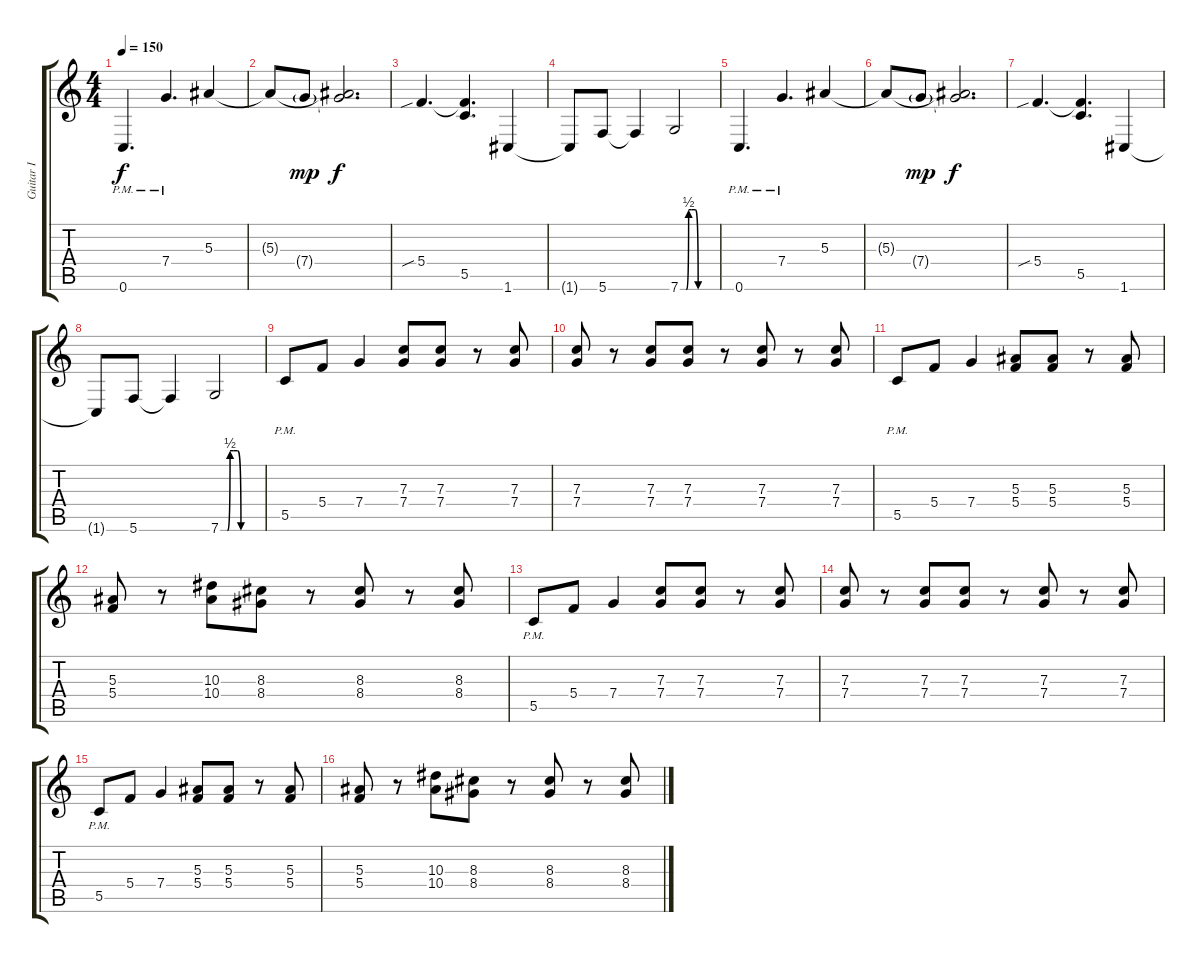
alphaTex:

\track ("Guitar I" "Guitar I") {instrument distortionguitar}
\staff {score tabs}
\tuning (D4 A3 F3 C3 G2 C2) {hide}
\ts (4 4)
\tempo 150
\clef g2
\ks c
0.6{pm}.4{d dy f} 7.4{pm}.4{d} 5.3.4 |
5.3{t}.8 7.4{g}.8{dy mp} (5.3{t} 7.4{t}).2{d dy f} |
5.4{sib}.4{d} (5.4{t} 5.5).4{d} 1.6.4 |
1.6{t}.8 5.6.8 5.6{t}.4 7.6{be (custom 0 0 4 0 10 0 14 2 19 2 25 2 30 0 35 0 60 0)}.2 |
0.6{pm}.4{d} 7.4{pm}.4{d} 5.3.4 |
5.3{t}.8 7.4{g}.8{dy mp} (5.3{t} 7.4{t}).2{d dy f} |
5.4{sib}.4{d} (5.4{t} 5.5).4{d} 1.6.4 |
1.6{t}.8 5.6.8 5.6{t}.4 7.6{be (custom 0 0 4 0 10 0 14 2 19 2 25 2 30 0 35 0 60 0)}.2 |
5.5{pm}.8 5.4.8 7.4.4 (7.3 7.4).8 (7.3 7.4).8 r.8 (7.3 7.4).8 |
(7.3 7.4).8 r.8 (7.3 7.4).8 (7.3 7.4).8 r.8 (7.3 7.4).8 r.8 (7.3 7.4).8 |
5.5{pm}.8 5.4.8 7.4.4 (5.3 5.4).8 (5.3 5.4).8 r.8 (5.3 5.4).8 |
(5.3 5.4).8 r.8 (10.3 10.4).8 (8.3 8.4).8 r.8 (8.3 8.4).8 r.8 (8.3 8.4).8 |
5.5{pm}.8 5.4.8 7.4.4 (7.3 7.4).8 (7.3 7.4).8 r.8 (7.3 7.4).8 |
(7.3 7.4).8 r.8 (7.3 7.4).8 (7.3 7.4).8 r.8 (7.3 7.4).8 r.8 (7.3 7.4).8 |
5.5{pm}.8 5.4.8 7.4.4 (5.3 5.4).8 (5.3 5.4).8 r.8 (5.3 5.4).8 |
(5.3 5.4).8 r.8 (10.3 10.4).8 (8.3 8.4).8 r.8 (8.3 8.4).8 r.8 (8.3 8.4).8
